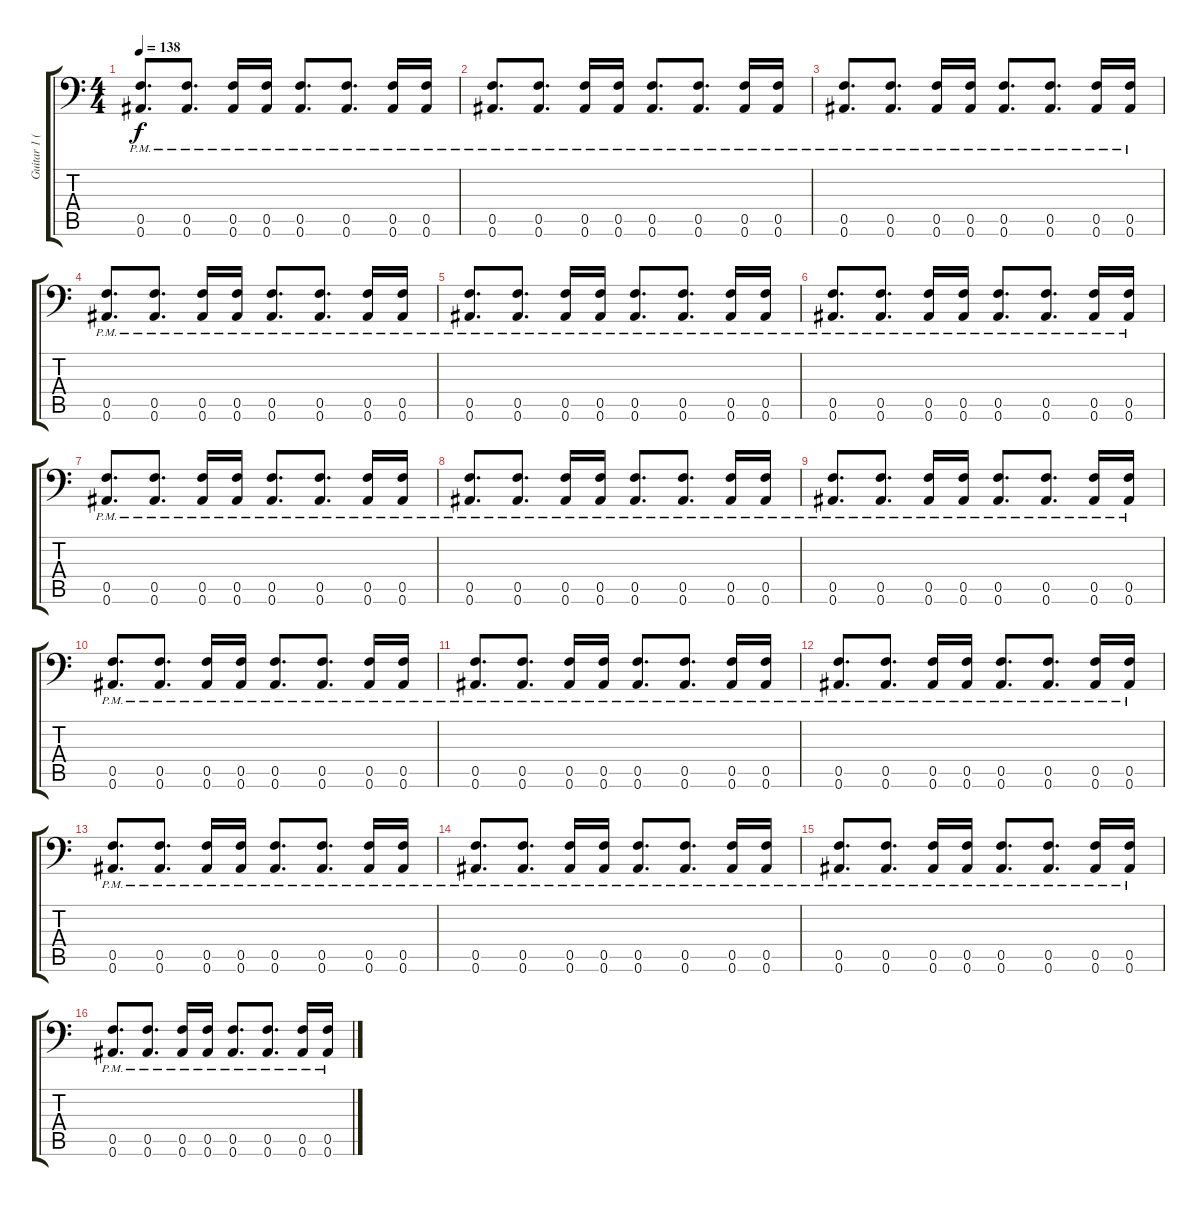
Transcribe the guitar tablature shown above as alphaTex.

\track ("Guitar 1 (Right)" "Guitar 1 (") {instrument distortionguitar}
\staff {score tabs}
\tuning (C4 G3 Eb3 Bb2 F2 Bb1) {hide}
\ts (4 4)
\tempo 138
\clef f4
\ks c
(0.5{pm} 0.6{pm}).8{d dy f} (0.5{pm} 0.6{pm}).8{d} (0.5{pm} 0.6{pm}).16 (0.5{pm} 0.6{pm}).16 (0.5{pm} 0.6{pm}).8{d} (0.5{pm} 0.6{pm}).8{d} (0.5{pm} 0.6{pm}).16 (0.5{pm} 0.6{pm}).16 |
(0.5{pm} 0.6{pm}).8{d} (0.5{pm} 0.6{pm}).8{d} (0.5{pm} 0.6{pm}).16 (0.5{pm} 0.6{pm}).16 (0.5{pm} 0.6{pm}).8{d} (0.5{pm} 0.6{pm}).8{d} (0.5{pm} 0.6{pm}).16 (0.5{pm} 0.6{pm}).16 |
(0.5{pm} 0.6{pm}).8{d} (0.5{pm} 0.6{pm}).8{d} (0.5{pm} 0.6{pm}).16 (0.5{pm} 0.6{pm}).16 (0.5{pm} 0.6{pm}).8{d} (0.5{pm} 0.6{pm}).8{d} (0.5{pm} 0.6{pm}).16 (0.5{pm} 0.6{pm}).16 |
(0.5{pm} 0.6{pm}).8{d} (0.5{pm} 0.6{pm}).8{d} (0.5{pm} 0.6{pm}).16 (0.5{pm} 0.6{pm}).16 (0.5{pm} 0.6{pm}).8{d} (0.5{pm} 0.6{pm}).8{d} (0.5{pm} 0.6{pm}).16 (0.5{pm} 0.6{pm}).16 |
(0.5{pm} 0.6{pm}).8{d} (0.5{pm} 0.6{pm}).8{d} (0.5{pm} 0.6{pm}).16 (0.5{pm} 0.6{pm}).16 (0.5{pm} 0.6{pm}).8{d} (0.5{pm} 0.6{pm}).8{d} (0.5{pm} 0.6{pm}).16 (0.5{pm} 0.6{pm}).16 |
(0.5{pm} 0.6{pm}).8{d} (0.5{pm} 0.6{pm}).8{d} (0.5{pm} 0.6{pm}).16 (0.5{pm} 0.6{pm}).16 (0.5{pm} 0.6{pm}).8{d} (0.5{pm} 0.6{pm}).8{d} (0.5{pm} 0.6{pm}).16 (0.5{pm} 0.6{pm}).16 |
(0.5{pm} 0.6{pm}).8{d} (0.5{pm} 0.6{pm}).8{d} (0.5{pm} 0.6{pm}).16 (0.5{pm} 0.6{pm}).16 (0.5{pm} 0.6{pm}).8{d} (0.5{pm} 0.6{pm}).8{d} (0.5{pm} 0.6{pm}).16 (0.5{pm} 0.6{pm}).16 |
(0.5{pm} 0.6{pm}).8{d} (0.5{pm} 0.6{pm}).8{d} (0.5{pm} 0.6{pm}).16 (0.5{pm} 0.6{pm}).16 (0.5{pm} 0.6{pm}).8{d} (0.5{pm} 0.6{pm}).8{d} (0.5{pm} 0.6{pm}).16 (0.5{pm} 0.6{pm}).16 |
(0.5{pm} 0.6{pm}).8{d} (0.5{pm} 0.6{pm}).8{d} (0.5{pm} 0.6{pm}).16 (0.5{pm} 0.6{pm}).16 (0.5{pm} 0.6{pm}).8{d} (0.5{pm} 0.6{pm}).8{d} (0.5{pm} 0.6{pm}).16 (0.5{pm} 0.6{pm}).16 |
(0.5{pm} 0.6{pm}).8{d} (0.5{pm} 0.6{pm}).8{d} (0.5{pm} 0.6{pm}).16 (0.5{pm} 0.6{pm}).16 (0.5{pm} 0.6{pm}).8{d} (0.5{pm} 0.6{pm}).8{d} (0.5{pm} 0.6{pm}).16 (0.5{pm} 0.6{pm}).16 |
(0.5{pm} 0.6{pm}).8{d} (0.5{pm} 0.6{pm}).8{d} (0.5{pm} 0.6{pm}).16 (0.5{pm} 0.6{pm}).16 (0.5{pm} 0.6{pm}).8{d} (0.5{pm} 0.6{pm}).8{d} (0.5{pm} 0.6{pm}).16 (0.5{pm} 0.6{pm}).16 |
(0.5{pm} 0.6{pm}).8{d} (0.5{pm} 0.6{pm}).8{d} (0.5{pm} 0.6{pm}).16 (0.5{pm} 0.6{pm}).16 (0.5{pm} 0.6{pm}).8{d} (0.5{pm} 0.6{pm}).8{d} (0.5{pm} 0.6{pm}).16 (0.5{pm} 0.6{pm}).16 |
(0.5{pm} 0.6{pm}).8{d} (0.5{pm} 0.6{pm}).8{d} (0.5{pm} 0.6{pm}).16 (0.5{pm} 0.6{pm}).16 (0.5{pm} 0.6{pm}).8{d} (0.5{pm} 0.6{pm}).8{d} (0.5{pm} 0.6{pm}).16 (0.5{pm} 0.6{pm}).16 |
(0.5{pm} 0.6{pm}).8{d} (0.5{pm} 0.6{pm}).8{d} (0.5{pm} 0.6{pm}).16 (0.5{pm} 0.6{pm}).16 (0.5{pm} 0.6{pm}).8{d} (0.5{pm} 0.6{pm}).8{d} (0.5{pm} 0.6{pm}).16 (0.5{pm} 0.6{pm}).16 |
(0.5{pm} 0.6{pm}).8{d} (0.5{pm} 0.6{pm}).8{d} (0.5{pm} 0.6{pm}).16 (0.5{pm} 0.6{pm}).16 (0.5{pm} 0.6{pm}).8{d} (0.5{pm} 0.6{pm}).8{d} (0.5{pm} 0.6{pm}).16 (0.5{pm} 0.6{pm}).16 |
(0.5{pm} 0.6{pm}).8{d} (0.5{pm} 0.6{pm}).8{d} (0.5{pm} 0.6{pm}).16 (0.5{pm} 0.6{pm}).16 (0.5{pm} 0.6{pm}).8{d} (0.5{pm} 0.6{pm}).8{d} (0.5{pm} 0.6{pm}).16 (0.5{pm} 0.6{pm}).16
